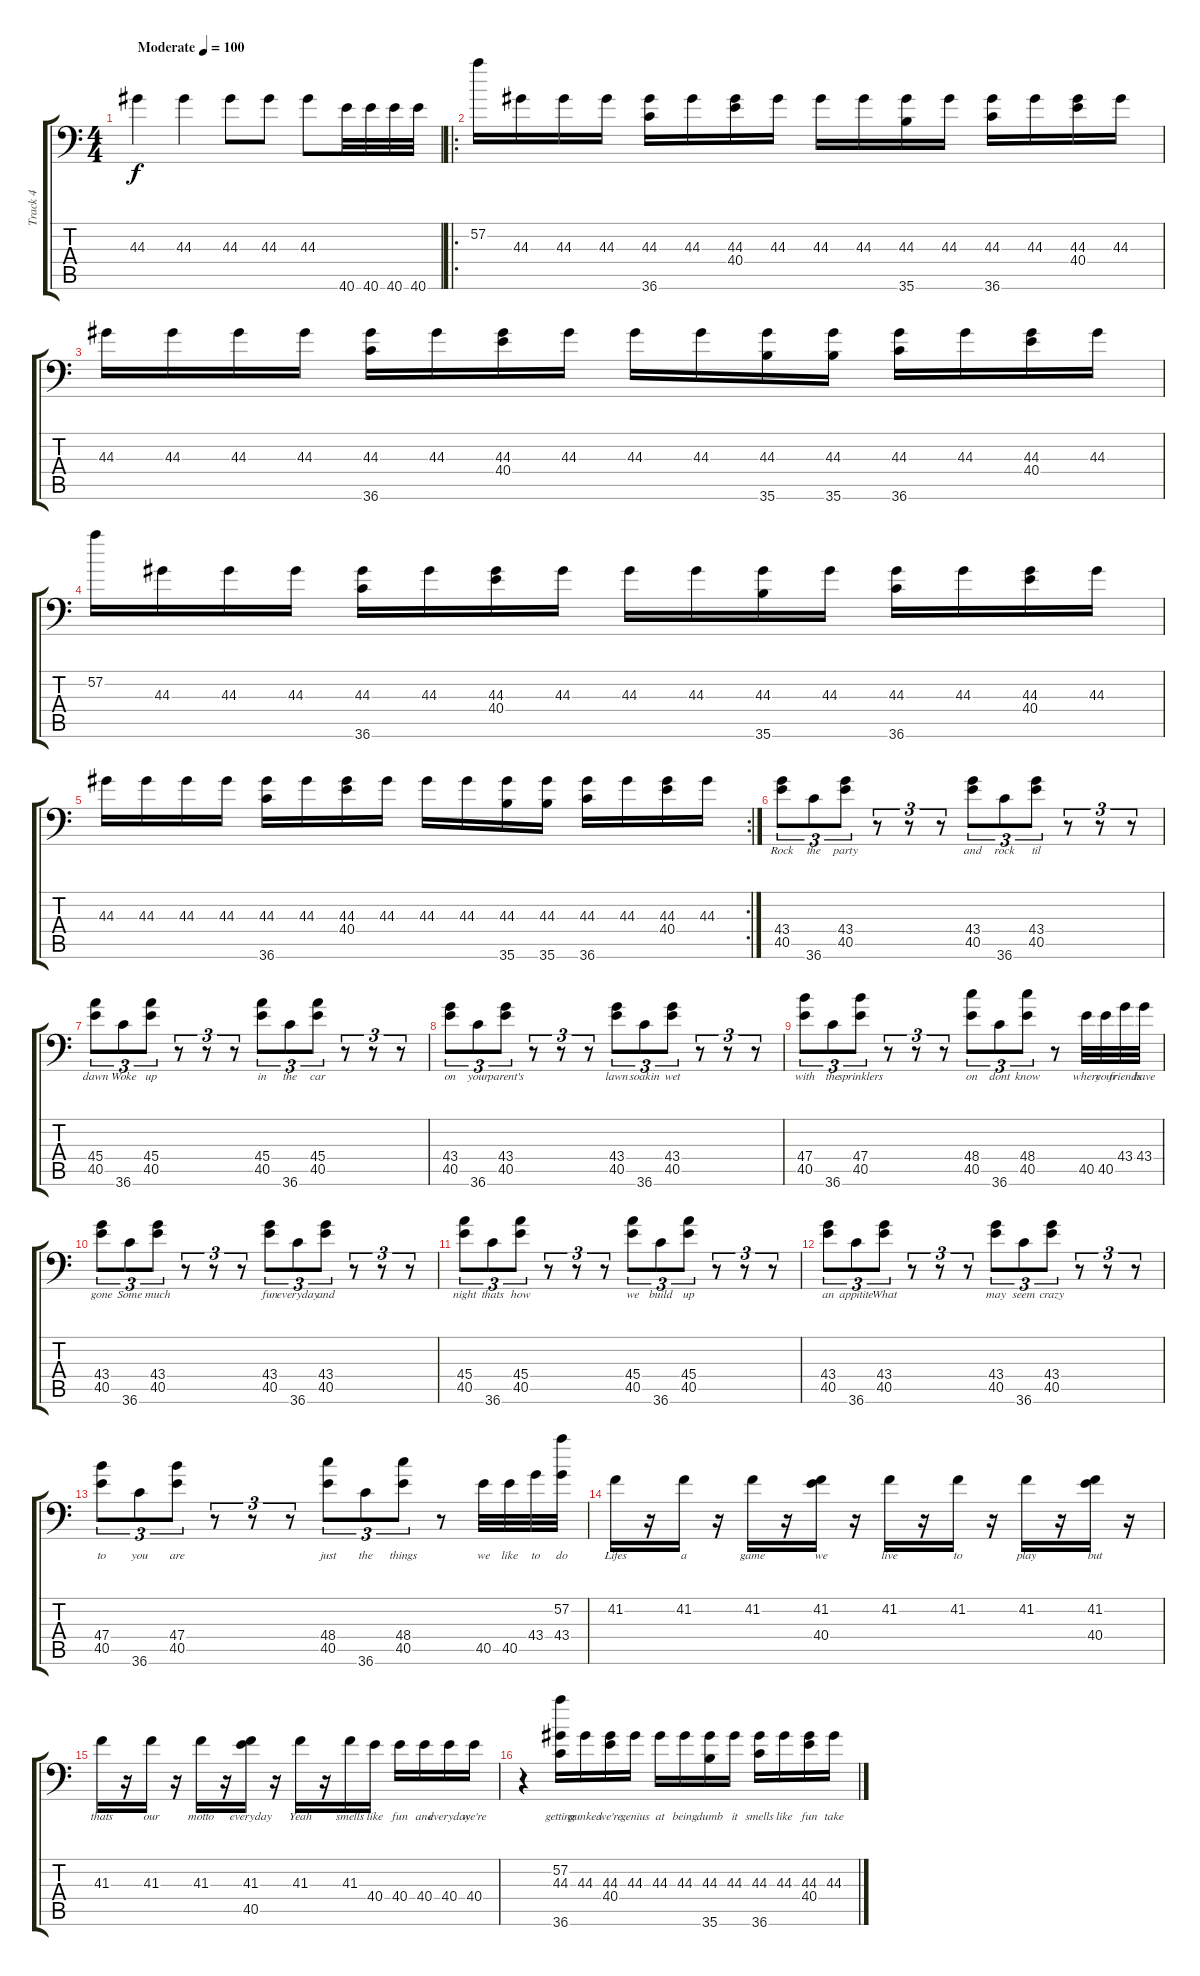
\track ("Track 4" "Track 4") {instrument acousticgrandpiano}
\staff {score tabs}
\tuning (C-1 C-1 C-1 C-1 C-1 C-1) {hide}
\ts (4 4)
\tempo (100 "Moderate")
\clef f4
\ks c
44.3.4{lyrics (0 "") lyrics (1 "") lyrics (2 "") lyrics (3 "") lyrics (4 "") dy f instrument acousticgrandpiano} 44.3.4{lyrics (0 "") lyrics (1 "") lyrics (2 "") lyrics (3 "") lyrics (4 "")} 44.3.8{lyrics (0 "") lyrics (1 "") lyrics (2 "") lyrics (3 "") lyrics (4 "")} 44.3.8{lyrics (0 "") lyrics (1 "") lyrics (2 "") lyrics (3 "") lyrics (4 "")} 44.3.8{lyrics (0 "") lyrics (1 "") lyrics (2 "") lyrics (3 "") lyrics (4 "")} 40.6.32{lyrics (0 "") lyrics (1 "") lyrics (2 "") lyrics (3 "") lyrics (4 "")} 40.6.32{lyrics (0 "") lyrics (1 "") lyrics (2 "") lyrics (3 "") lyrics (4 "")} 40.6.32{lyrics (0 "") lyrics (1 "") lyrics (2 "") lyrics (3 "") lyrics (4 "")} 40.6.32{lyrics (0 "") lyrics (1 "") lyrics (2 "") lyrics (3 "") lyrics (4 "")} |
\ro
57.2.16{lyrics (0 "") lyrics (1 "") lyrics (2 "") lyrics (3 "") lyrics (4 "")} 44.3.16{lyrics (0 "") lyrics (1 "") lyrics (2 "") lyrics (3 "") lyrics (4 "")} 44.3.16{lyrics (0 "") lyrics (1 "") lyrics (2 "") lyrics (3 "") lyrics (4 "")} 44.3.16{lyrics (0 "") lyrics (1 "") lyrics (2 "") lyrics (3 "") lyrics (4 "")} (44.3 36.6).16{lyrics (0 "") lyrics (1 "") lyrics (2 "") lyrics (3 "") lyrics (4 "")} 44.3.16{lyrics (0 "") lyrics (1 "") lyrics (2 "") lyrics (3 "") lyrics (4 "")} (44.3 40.4).16{lyrics (0 "") lyrics (1 "") lyrics (2 "") lyrics (3 "") lyrics (4 "")} 44.3.16{lyrics (0 "") lyrics (1 "") lyrics (2 "") lyrics (3 "") lyrics (4 "")} 44.3.16{lyrics (0 "") lyrics (1 "") lyrics (2 "") lyrics (3 "") lyrics (4 "")} 44.3.16{lyrics (0 "") lyrics (1 "") lyrics (2 "") lyrics (3 "") lyrics (4 "")} (44.3 35.6).16{lyrics (0 "") lyrics (1 "") lyrics (2 "") lyrics (3 "") lyrics (4 "")} 44.3.16{lyrics (0 "") lyrics (1 "") lyrics (2 "") lyrics (3 "") lyrics (4 "")} (44.3 36.6).16{lyrics (0 "") lyrics (1 "") lyrics (2 "") lyrics (3 "") lyrics (4 "")} 44.3.16{lyrics (0 "") lyrics (1 "") lyrics (2 "") lyrics (3 "") lyrics (4 "")} (44.3 40.4).16{lyrics (0 "") lyrics (1 "") lyrics (2 "") lyrics (3 "") lyrics (4 "")} 44.3.16{lyrics (0 "") lyrics (1 "") lyrics (2 "") lyrics (3 "") lyrics (4 "")} |
44.3.16{lyrics (0 "") lyrics (1 "") lyrics (2 "") lyrics (3 "") lyrics (4 "")} 44.3.16{lyrics (0 "") lyrics (1 "") lyrics (2 "") lyrics (3 "") lyrics (4 "")} 44.3.16{lyrics (0 "") lyrics (1 "") lyrics (2 "") lyrics (3 "") lyrics (4 "")} 44.3.16{lyrics (0 "") lyrics (1 "") lyrics (2 "") lyrics (3 "") lyrics (4 "")} (44.3 36.6).16{lyrics (0 "") lyrics (1 "") lyrics (2 "") lyrics (3 "") lyrics (4 "")} 44.3.16{lyrics (0 "") lyrics (1 "") lyrics (2 "") lyrics (3 "") lyrics (4 "")} (44.3 40.4).16{lyrics (0 "") lyrics (1 "") lyrics (2 "") lyrics (3 "") lyrics (4 "")} 44.3.16{lyrics (0 "") lyrics (1 "") lyrics (2 "") lyrics (3 "") lyrics (4 "")} 44.3.16{lyrics (0 "") lyrics (1 "") lyrics (2 "") lyrics (3 "") lyrics (4 "")} 44.3.16{lyrics (0 "") lyrics (1 "") lyrics (2 "") lyrics (3 "") lyrics (4 "")} (44.3 35.6).16{lyrics (0 "") lyrics (1 "") lyrics (2 "") lyrics (3 "") lyrics (4 "")} (44.3 35.6).16{lyrics (0 "") lyrics (1 "") lyrics (2 "") lyrics (3 "") lyrics (4 "")} (44.3 36.6).16{lyrics (0 "") lyrics (1 "") lyrics (2 "") lyrics (3 "") lyrics (4 "")} 44.3.16{lyrics (0 "") lyrics (1 "") lyrics (2 "") lyrics (3 "") lyrics (4 "")} (44.3 40.4).16{lyrics (0 "") lyrics (1 "") lyrics (2 "") lyrics (3 "") lyrics (4 "")} 44.3.16{lyrics (0 "") lyrics (1 "") lyrics (2 "") lyrics (3 "") lyrics (4 "")} |
57.2.16{lyrics (0 "") lyrics (1 "") lyrics (2 "") lyrics (3 "") lyrics (4 "")} 44.3.16{lyrics (0 "") lyrics (1 "") lyrics (2 "") lyrics (3 "") lyrics (4 "")} 44.3.16{lyrics (0 "") lyrics (1 "") lyrics (2 "") lyrics (3 "") lyrics (4 "")} 44.3.16{lyrics (0 "") lyrics (1 "") lyrics (2 "") lyrics (3 "") lyrics (4 "")} (44.3 36.6).16{lyrics (0 "") lyrics (1 "") lyrics (2 "") lyrics (3 "") lyrics (4 "")} 44.3.16{lyrics (0 "") lyrics (1 "") lyrics (2 "") lyrics (3 "") lyrics (4 "")} (44.3 40.4).16{lyrics (0 "") lyrics (1 "") lyrics (2 "") lyrics (3 "") lyrics (4 "")} 44.3.16{lyrics (0 "") lyrics (1 "") lyrics (2 "") lyrics (3 "") lyrics (4 "")} 44.3.16{lyrics (0 "") lyrics (1 "") lyrics (2 "") lyrics (3 "") lyrics (4 "")} 44.3.16{lyrics (0 "") lyrics (1 "") lyrics (2 "") lyrics (3 "") lyrics (4 "")} (44.3 35.6).16{lyrics (0 "") lyrics (1 "") lyrics (2 "") lyrics (3 "") lyrics (4 "")} 44.3.16{lyrics (0 "") lyrics (1 "") lyrics (2 "") lyrics (3 "") lyrics (4 "")} (44.3 36.6).16{lyrics (0 "") lyrics (1 "") lyrics (2 "") lyrics (3 "") lyrics (4 "")} 44.3.16{lyrics (0 "") lyrics (1 "") lyrics (2 "") lyrics (3 "") lyrics (4 "")} (44.3 40.4).16{lyrics (0 "") lyrics (1 "") lyrics (2 "") lyrics (3 "") lyrics (4 "")} 44.3.16{lyrics (0 "") lyrics (1 "") lyrics (2 "") lyrics (3 "") lyrics (4 "")} |
\rc 2
44.3.16{lyrics (0 "") lyrics (1 "") lyrics (2 "") lyrics (3 "") lyrics (4 "")} 44.3.16{lyrics (0 "") lyrics (1 "") lyrics (2 "") lyrics (3 "") lyrics (4 "")} 44.3.16{lyrics (0 "") lyrics (1 "") lyrics (2 "") lyrics (3 "") lyrics (4 "")} 44.3.16{lyrics (0 "") lyrics (1 "") lyrics (2 "") lyrics (3 "") lyrics (4 "")} (44.3 36.6).16{lyrics (0 "") lyrics (1 "") lyrics (2 "") lyrics (3 "") lyrics (4 "")} 44.3.16{lyrics (0 "") lyrics (1 "") lyrics (2 "") lyrics (3 "") lyrics (4 "")} (44.3 40.4).16{lyrics (0 "") lyrics (1 "") lyrics (2 "") lyrics (3 "") lyrics (4 "")} 44.3.16{lyrics (0 "") lyrics (1 "") lyrics (2 "") lyrics (3 "") lyrics (4 "")} 44.3.16{lyrics (0 "") lyrics (1 "") lyrics (2 "") lyrics (3 "") lyrics (4 "")} 44.3.16{lyrics (0 "") lyrics (1 "") lyrics (2 "") lyrics (3 "") lyrics (4 "")} (44.3 35.6).16{lyrics (0 "") lyrics (1 "") lyrics (2 "") lyrics (3 "") lyrics (4 "")} (44.3 35.6).16{lyrics (0 "") lyrics (1 "") lyrics (2 "") lyrics (3 "") lyrics (4 "")} (44.3 36.6).16{lyrics (0 "") lyrics (1 "") lyrics (2 "") lyrics (3 "") lyrics (4 "")} 44.3.16{lyrics (0 "") lyrics (1 "") lyrics (2 "") lyrics (3 "") lyrics (4 "")} (44.3 40.4).16{lyrics (0 "") lyrics (1 "") lyrics (2 "") lyrics (3 "") lyrics (4 "")} 44.3.16{lyrics (0 "") lyrics (1 "") lyrics (2 "") lyrics (3 "") lyrics (4 "")} |
(43.4 40.5).8{tu (3 2) lyrics (0 "Rock") lyrics (1 "") lyrics (2 "") lyrics (3 "") lyrics (4 "")} 36.6.8{tu (3 2) lyrics (0 "the") lyrics (1 "") lyrics (2 "") lyrics (3 "") lyrics (4 "")} (43.4 40.5).8{tu (3 2) lyrics (0 "party") lyrics (1 "") lyrics (2 "") lyrics (3 "") lyrics (4 "")} r.8{tu (3 2)} r.8{tu (3 2)} r.8{tu (3 2)} (43.4 40.5).8{tu (3 2) lyrics (0 "and") lyrics (1 "") lyrics (2 "") lyrics (3 "") lyrics (4 "")} 36.6.8{tu (3 2) lyrics (0 "rock") lyrics (1 "") lyrics (2 "") lyrics (3 "") lyrics (4 "")} (43.4 40.5).8{tu (3 2) lyrics (0 "til") lyrics (1 "") lyrics (2 "") lyrics (3 "") lyrics (4 "")} r.8{tu (3 2)} r.8{tu (3 2)} r.8{tu (3 2)} |
(45.4 40.5).8{tu (3 2) lyrics (0 "dawn") lyrics (1 "") lyrics (2 "") lyrics (3 "") lyrics (4 "")} 36.6.8{tu (3 2) lyrics (0 "Woke") lyrics (1 "") lyrics (2 "") lyrics (3 "") lyrics (4 "")} (45.4 40.5).8{tu (3 2) lyrics (0 "up") lyrics (1 "") lyrics (2 "") lyrics (3 "") lyrics (4 "")} r.8{tu (3 2)} r.8{tu (3 2)} r.8{tu (3 2)} (45.4 40.5).8{tu (3 2) lyrics (0 "in") lyrics (1 "") lyrics (2 "") lyrics (3 "") lyrics (4 "")} 36.6.8{tu (3 2) lyrics (0 "the") lyrics (1 "") lyrics (2 "") lyrics (3 "") lyrics (4 "")} (45.4 40.5).8{tu (3 2) lyrics (0 "car") lyrics (1 "") lyrics (2 "") lyrics (3 "") lyrics (4 "")} r.8{tu (3 2)} r.8{tu (3 2)} r.8{tu (3 2)} |
(43.4 40.5).8{tu (3 2) lyrics (0 "on") lyrics (1 "") lyrics (2 "") lyrics (3 "") lyrics (4 "")} 36.6.8{tu (3 2) lyrics (0 "your") lyrics (1 "") lyrics (2 "") lyrics (3 "") lyrics (4 "")} (43.4 40.5).8{tu (3 2) lyrics (0 "parent's") lyrics (1 "") lyrics (2 "") lyrics (3 "") lyrics (4 "")} r.8{tu (3 2)} r.8{tu (3 2)} r.8{tu (3 2)} (43.4 40.5).8{tu (3 2) lyrics (0 "lawn") lyrics (1 "") lyrics (2 "") lyrics (3 "") lyrics (4 "")} 36.6.8{tu (3 2) lyrics (0 "soakin") lyrics (1 "") lyrics (2 "") lyrics (3 "") lyrics (4 "")} (43.4 40.5).8{tu (3 2) lyrics (0 "wet") lyrics (1 "") lyrics (2 "") lyrics (3 "") lyrics (4 "")} r.8{tu (3 2)} r.8{tu (3 2)} r.8{tu (3 2)} |
(47.4 40.5).8{tu (3 2) lyrics (0 "with") lyrics (1 "") lyrics (2 "") lyrics (3 "") lyrics (4 "")} 36.6.8{tu (3 2) lyrics (0 "the") lyrics (1 "") lyrics (2 "") lyrics (3 "") lyrics (4 "")} (47.4 40.5).8{tu (3 2) lyrics (0 "sprinklers") lyrics (1 "") lyrics (2 "") lyrics (3 "") lyrics (4 "")} r.8{tu (3 2)} r.8{tu (3 2)} r.8{tu (3 2)} (48.4 40.5).8{tu (3 2) lyrics (0 "on") lyrics (1 "") lyrics (2 "") lyrics (3 "") lyrics (4 "")} 36.6.8{tu (3 2) lyrics (0 "dont") lyrics (1 "") lyrics (2 "") lyrics (3 "") lyrics (4 "")} (48.4 40.5).8{tu (3 2) lyrics (0 "know") lyrics (1 "") lyrics (2 "") lyrics (3 "") lyrics (4 "")} r.8 40.5.32{lyrics (0 "where") lyrics (1 "") lyrics (2 "") lyrics (3 "") lyrics (4 "")} 40.5.32{lyrics (0 "your") lyrics (1 "") lyrics (2 "") lyrics (3 "") lyrics (4 "")} 43.4.32{lyrics (0 "friends") lyrics (1 "") lyrics (2 "") lyrics (3 "") lyrics (4 "")} 43.4.32{lyrics (0 "have") lyrics (1 "") lyrics (2 "") lyrics (3 "") lyrics (4 "")} |
(43.4 40.5).8{tu (3 2) lyrics (0 "gone") lyrics (1 "") lyrics (2 "") lyrics (3 "") lyrics (4 "")} 36.6.8{tu (3 2) lyrics (0 "Some") lyrics (1 "") lyrics (2 "") lyrics (3 "") lyrics (4 "")} (43.4 40.5).8{tu (3 2) lyrics (0 "much") lyrics (1 "") lyrics (2 "") lyrics (3 "") lyrics (4 "")} r.8{tu (3 2)} r.8{tu (3 2)} r.8{tu (3 2)} (43.4 40.5).8{tu (3 2) lyrics (0 "fun") lyrics (1 "") lyrics (2 "") lyrics (3 "") lyrics (4 "")} 36.6.8{tu (3 2) lyrics (0 "everyday") lyrics (1 "") lyrics (2 "") lyrics (3 "") lyrics (4 "")} (43.4 40.5).8{tu (3 2) lyrics (0 "and") lyrics (1 "") lyrics (2 "") lyrics (3 "") lyrics (4 "")} r.8{tu (3 2)} r.8{tu (3 2)} r.8{tu (3 2)} |
(45.4 40.5).8{tu (3 2) lyrics (0 "night") lyrics (1 "") lyrics (2 "") lyrics (3 "") lyrics (4 "")} 36.6.8{tu (3 2) lyrics (0 "thats") lyrics (1 "") lyrics (2 "") lyrics (3 "") lyrics (4 "")} (45.4 40.5).8{tu (3 2) lyrics (0 "how") lyrics (1 "") lyrics (2 "") lyrics (3 "") lyrics (4 "")} r.8{tu (3 2)} r.8{tu (3 2)} r.8{tu (3 2)} (45.4 40.5).8{tu (3 2) lyrics (0 "we") lyrics (1 "") lyrics (2 "") lyrics (3 "") lyrics (4 "")} 36.6.8{tu (3 2) lyrics (0 "build") lyrics (1 "") lyrics (2 "") lyrics (3 "") lyrics (4 "")} (45.4 40.5).8{tu (3 2) lyrics (0 "up") lyrics (1 "") lyrics (2 "") lyrics (3 "") lyrics (4 "")} r.8{tu (3 2)} r.8{tu (3 2)} r.8{tu (3 2)} |
(43.4 40.5).8{tu (3 2) lyrics (0 "an") lyrics (1 "") lyrics (2 "") lyrics (3 "") lyrics (4 "")} 36.6.8{tu (3 2) lyrics (0 "appitite") lyrics (1 "") lyrics (2 "") lyrics (3 "") lyrics (4 "")} (43.4 40.5).8{tu (3 2) lyrics (0 "What") lyrics (1 "") lyrics (2 "") lyrics (3 "") lyrics (4 "")} r.8{tu (3 2)} r.8{tu (3 2)} r.8{tu (3 2)} (43.4 40.5).8{tu (3 2) lyrics (0 "may") lyrics (1 "") lyrics (2 "") lyrics (3 "") lyrics (4 "")} 36.6.8{tu (3 2) lyrics (0 "seem") lyrics (1 "") lyrics (2 "") lyrics (3 "") lyrics (4 "")} (43.4 40.5).8{tu (3 2) lyrics (0 "crazy") lyrics (1 "") lyrics (2 "") lyrics (3 "") lyrics (4 "")} r.8{tu (3 2)} r.8{tu (3 2)} r.8{tu (3 2)} |
(47.4 40.5).8{tu (3 2) lyrics (0 "to") lyrics (1 "") lyrics (2 "") lyrics (3 "") lyrics (4 "")} 36.6.8{tu (3 2) lyrics (0 "you") lyrics (1 "") lyrics (2 "") lyrics (3 "") lyrics (4 "")} (47.4 40.5).8{tu (3 2) lyrics (0 "are") lyrics (1 "") lyrics (2 "") lyrics (3 "") lyrics (4 "")} r.8{tu (3 2)} r.8{tu (3 2)} r.8{tu (3 2)} (48.4 40.5).8{tu (3 2) lyrics (0 "just") lyrics (1 "") lyrics (2 "") lyrics (3 "") lyrics (4 "")} 36.6.8{tu (3 2) lyrics (0 "the") lyrics (1 "") lyrics (2 "") lyrics (3 "") lyrics (4 "")} (48.4 40.5).8{tu (3 2) lyrics (0 "things") lyrics (1 "") lyrics (2 "") lyrics (3 "") lyrics (4 "")} r.8 40.5.32{lyrics (0 "we") lyrics (1 "") lyrics (2 "") lyrics (3 "") lyrics (4 "")} 40.5.32{lyrics (0 "like") lyrics (1 "") lyrics (2 "") lyrics (3 "") lyrics (4 "")} 43.4.32{lyrics (0 "to") lyrics (1 "") lyrics (2 "") lyrics (3 "") lyrics (4 "")} (57.2 43.4).32{lyrics (0 "do") lyrics (1 "") lyrics (2 "") lyrics (3 "") lyrics (4 "")} |
41.2.16{lyrics (0 "Lifes") lyrics (1 "") lyrics (2 "") lyrics (3 "") lyrics (4 "")} r.16 41.2.16{lyrics (0 "a") lyrics (1 "") lyrics (2 "") lyrics (3 "") lyrics (4 "")} r.16 41.2.16{lyrics (0 "game") lyrics (1 "") lyrics (2 "") lyrics (3 "") lyrics (4 "")} r.16 (41.2 40.4).16{lyrics (0 "we") lyrics (1 "") lyrics (2 "") lyrics (3 "") lyrics (4 "")} r.16 41.2.16{lyrics (0 "live") lyrics (1 "") lyrics (2 "") lyrics (3 "") lyrics (4 "")} r.16 41.2.16{lyrics (0 "to") lyrics (1 "") lyrics (2 "") lyrics (3 "") lyrics (4 "")} r.16 41.2.16{lyrics (0 "play") lyrics (1 "") lyrics (2 "") lyrics (3 "") lyrics (4 "")} r.16 (41.2 40.4).16{lyrics (0 "but") lyrics (1 "") lyrics (2 "") lyrics (3 "") lyrics (4 "")} r.16 |
41.3.16{lyrics (0 "thats") lyrics (1 "") lyrics (2 "") lyrics (3 "") lyrics (4 "")} r.16 41.3.16{lyrics (0 "our") lyrics (1 "") lyrics (2 "") lyrics (3 "") lyrics (4 "")} r.16 41.3.16{lyrics (0 "motto") lyrics (1 "") lyrics (2 "") lyrics (3 "") lyrics (4 "")} r.16 (41.3 40.5).16{lyrics (0 "everyday") lyrics (1 "") lyrics (2 "") lyrics (3 "") lyrics (4 "")} r.16 41.3.16{lyrics (0 "Yeah") lyrics (1 "") lyrics (2 "") lyrics (3 "") lyrics (4 "")} r.16 41.3.16{lyrics (0 "smells") lyrics (1 "") lyrics (2 "") lyrics (3 "") lyrics (4 "")} 40.4.16{lyrics (0 "like") lyrics (1 "") lyrics (2 "") lyrics (3 "") lyrics (4 "")} 40.4.16{lyrics (0 "fun") lyrics (1 "") lyrics (2 "") lyrics (3 "") lyrics (4 "")} 40.4.16{lyrics (0 "and") lyrics (1 "") lyrics (2 "") lyrics (3 "") lyrics (4 "")} 40.4.16{lyrics (0 "everyday") lyrics (1 "") lyrics (2 "") lyrics (3 "") lyrics (4 "")} 40.4.16{lyrics (0 "we're") lyrics (1 "") lyrics (2 "") lyrics (3 "") lyrics (4 "")} |
r.4 (57.2 44.3 36.6).16{lyrics (0 "getting") lyrics (1 "") lyrics (2 "") lyrics (3 "") lyrics (4 "")} 44.3.16{lyrics (0 "punked") lyrics (1 "") lyrics (2 "") lyrics (3 "") lyrics (4 "")} (44.3 40.4).16{lyrics (0 "we're") lyrics (1 "") lyrics (2 "") lyrics (3 "") lyrics (4 "")} 44.3.16{lyrics (0 "genius") lyrics (1 "") lyrics (2 "") lyrics (3 "") lyrics (4 "")} 44.3.16{lyrics (0 "at") lyrics (1 "") lyrics (2 "") lyrics (3 "") lyrics (4 "")} 44.3.16{lyrics (0 "being") lyrics (1 "") lyrics (2 "") lyrics (3 "") lyrics (4 "")} (44.3 35.6).16{lyrics (0 "dumb") lyrics (1 "") lyrics (2 "") lyrics (3 "") lyrics (4 "")} 44.3.16{lyrics (0 "it") lyrics (1 "") lyrics (2 "") lyrics (3 "") lyrics (4 "")} (44.3 36.6).16{lyrics (0 "smells") lyrics (1 "") lyrics (2 "") lyrics (3 "") lyrics (4 "")} 44.3.16{lyrics (0 "like") lyrics (1 "") lyrics (2 "") lyrics (3 "") lyrics (4 "")} (44.3 40.4).16{lyrics (0 "fun") lyrics (1 "") lyrics (2 "") lyrics (3 "") lyrics (4 "")} 44.3.16{lyrics (0 "take") lyrics (1 "") lyrics (2 "") lyrics (3 "") lyrics (4 "")}
